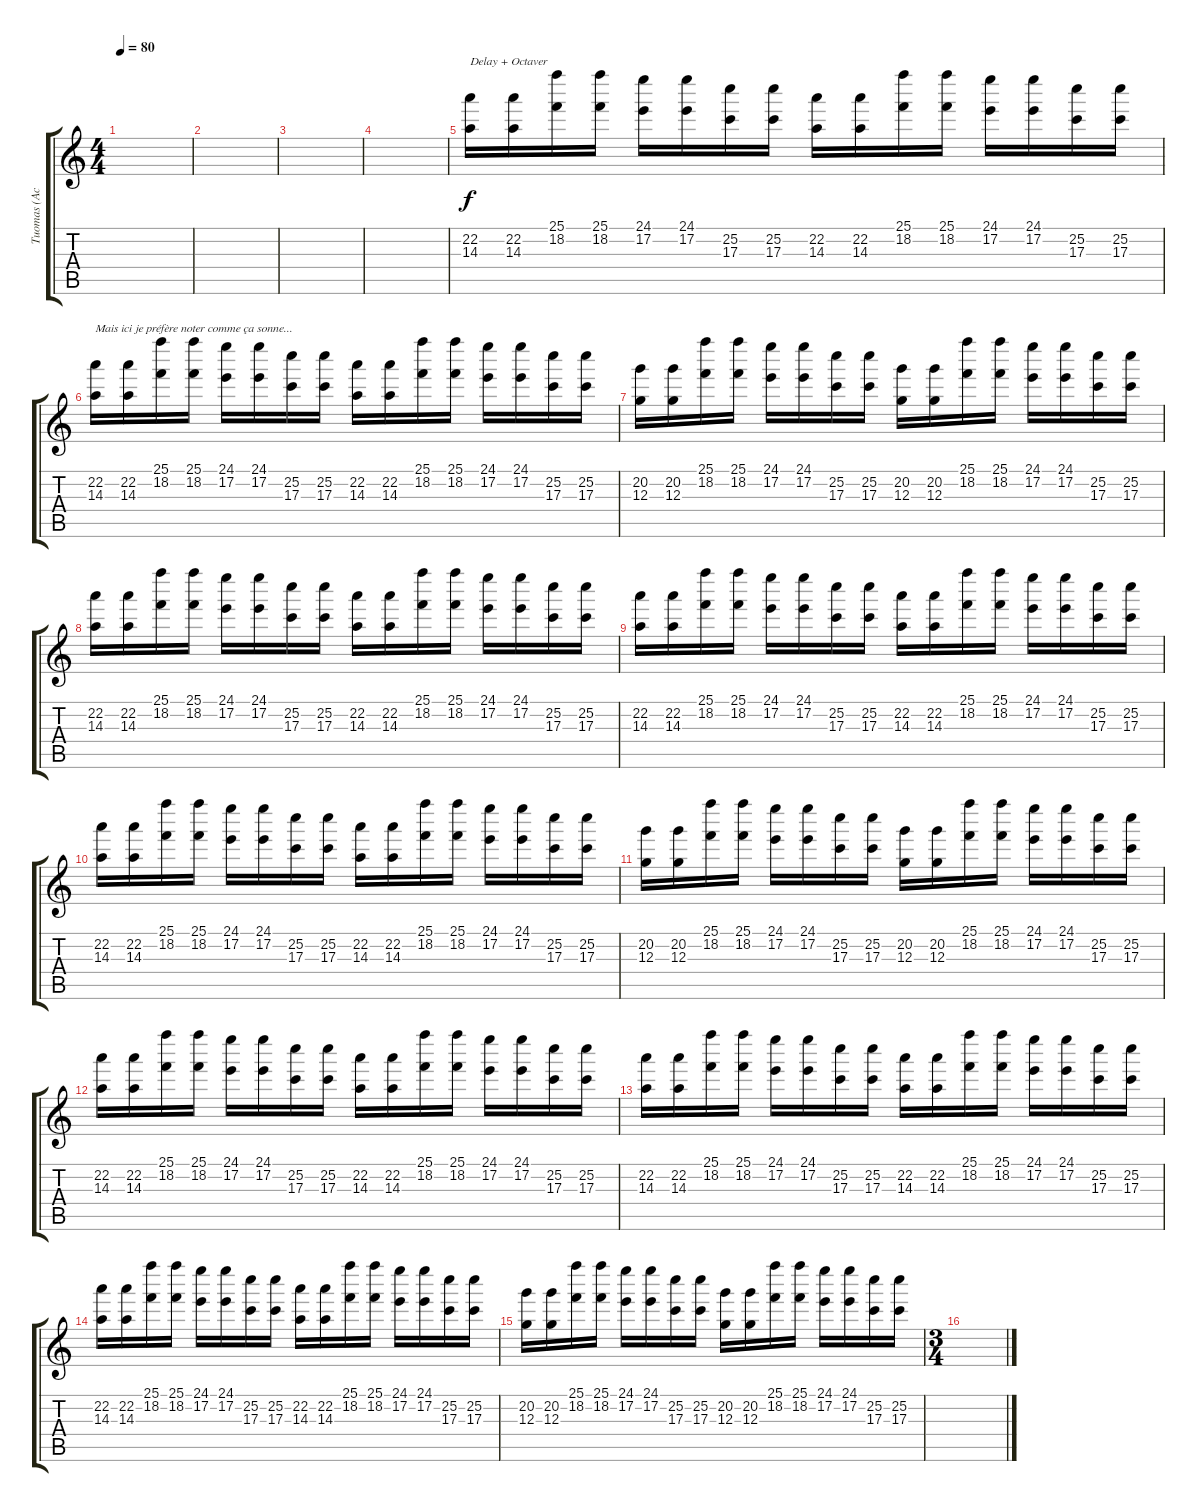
\track ("Tuomas (Accoustique)" "Tuomas (Ac") {instrument acousticguitarsteel}
\staff {score tabs}
\tuning (E4 B3 G3 D3 A2 E2) {hide}
\ts (4 4)
\tempo 80
\clef g2
\ks c
|
|
|
|
(22.2 14.3).16{txt "Delay + Octaver" volume 9 instrument fx5brightness} (22.2 14.3).16 (25.1 18.2).16 (25.1 18.2).16 (24.1 17.2).16 (24.1 17.2).16 (25.2 17.3).16 (25.2 17.3).16 (22.2 14.3).16 (22.2 14.3).16 (25.1 18.2).16 (25.1 18.2).16 (24.1 17.2).16 (24.1 17.2).16 (25.2 17.3).16 (25.2 17.3).16 |
(22.2 14.3).16{txt "Mais ici je préfère noter comme ça sonne..." volume 9 instrument fx5brightness} (22.2 14.3).16 (25.1 18.2).16 (25.1 18.2).16 (24.1 17.2).16 (24.1 17.2).16 (25.2 17.3).16 (25.2 17.3).16 (22.2 14.3).16 (22.2 14.3).16 (25.1 18.2).16 (25.1 18.2).16 (24.1 17.2).16 (24.1 17.2).16 (25.2 17.3).16 (25.2 17.3).16 |
(20.2 12.3).16{volume 9 instrument fx5brightness} (20.2 12.3).16 (25.1 18.2).16 (25.1 18.2).16 (24.1 17.2).16 (24.1 17.2).16 (25.2 17.3).16 (25.2 17.3).16 (20.2 12.3).16 (20.2 12.3).16 (25.1 18.2).16 (25.1 18.2).16 (24.1 17.2).16 (24.1 17.2).16 (25.2 17.3).16 (25.2 17.3).16 |
(22.2 14.3).16{volume 9 instrument fx5brightness} (22.2 14.3).16 (25.1 18.2).16 (25.1 18.2).16 (24.1 17.2).16 (24.1 17.2).16 (25.2 17.3).16 (25.2 17.3).16 (22.2 14.3).16 (22.2 14.3).16 (25.1 18.2).16 (25.1 18.2).16 (24.1 17.2).16 (24.1 17.2).16 (25.2 17.3).16 (25.2 17.3).16 |
(22.2 14.3).16{volume 9 instrument fx5brightness} (22.2 14.3).16 (25.1 18.2).16 (25.1 18.2).16 (24.1 17.2).16 (24.1 17.2).16 (25.2 17.3).16 (25.2 17.3).16 (22.2 14.3).16 (22.2 14.3).16 (25.1 18.2).16 (25.1 18.2).16 (24.1 17.2).16 (24.1 17.2).16 (25.2 17.3).16 (25.2 17.3).16 |
(22.2 14.3).16{volume 9 instrument fx5brightness} (22.2 14.3).16 (25.1 18.2).16 (25.1 18.2).16 (24.1 17.2).16 (24.1 17.2).16 (25.2 17.3).16 (25.2 17.3).16 (22.2 14.3).16 (22.2 14.3).16 (25.1 18.2).16 (25.1 18.2).16 (24.1 17.2).16 (24.1 17.2).16 (25.2 17.3).16 (25.2 17.3).16 |
(20.2 12.3).16{volume 9 instrument fx5brightness} (20.2 12.3).16 (25.1 18.2).16 (25.1 18.2).16 (24.1 17.2).16 (24.1 17.2).16 (25.2 17.3).16 (25.2 17.3).16 (20.2 12.3).16 (20.2 12.3).16 (25.1 18.2).16 (25.1 18.2).16 (24.1 17.2).16 (24.1 17.2).16 (25.2 17.3).16 (25.2 17.3).16 |
(22.2 14.3).16{volume 9 instrument fx5brightness} (22.2 14.3).16 (25.1 18.2).16 (25.1 18.2).16 (24.1 17.2).16 (24.1 17.2).16 (25.2 17.3).16 (25.2 17.3).16 (22.2 14.3).16 (22.2 14.3).16 (25.1 18.2).16 (25.1 18.2).16 (24.1 17.2).16 (24.1 17.2).16 (25.2 17.3).16 (25.2 17.3).16 |
(22.2 14.3).16{volume 9 instrument fx5brightness} (22.2 14.3).16 (25.1 18.2).16 (25.1 18.2).16 (24.1 17.2).16 (24.1 17.2).16 (25.2 17.3).16 (25.2 17.3).16 (22.2 14.3).16 (22.2 14.3).16 (25.1 18.2).16 (25.1 18.2).16 (24.1 17.2).16 (24.1 17.2).16 (25.2 17.3).16 (25.2 17.3).16 |
(22.2 14.3).16{volume 9 instrument fx5brightness} (22.2 14.3).16 (25.1 18.2).16 (25.1 18.2).16 (24.1 17.2).16 (24.1 17.2).16 (25.2 17.3).16 (25.2 17.3).16 (22.2 14.3).16 (22.2 14.3).16 (25.1 18.2).16 (25.1 18.2).16 (24.1 17.2).16 (24.1 17.2).16 (25.2 17.3).16 (25.2 17.3).16 |
(20.2 12.3).16{volume 9 instrument fx5brightness} (20.2 12.3).16 (25.1 18.2).16 (25.1 18.2).16 (24.1 17.2).16 (24.1 17.2).16 (25.2 17.3).16 (25.2 17.3).16 (20.2 12.3).16 (20.2 12.3).16 (25.1 18.2).16 (25.1 18.2).16 (24.1 17.2).16 (24.1 17.2).16 (25.2 17.3).16 (25.2 17.3).16 |
\ts (3 4)
